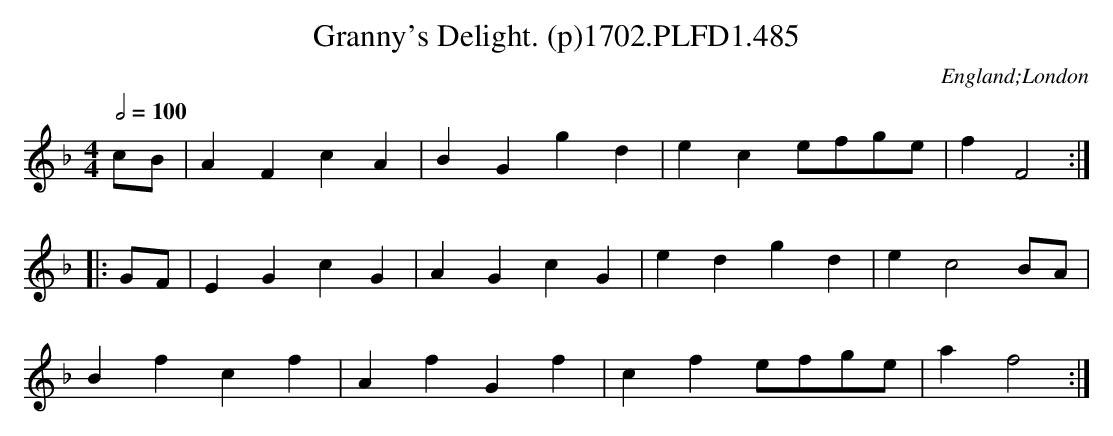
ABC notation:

X:1
T:Granny's Delight. (p)1702.PLFD1.485
M:4/4
L:1/4
Q:1/2=100
O:England;London
K:F
c/B/|AFcA|BGgd|ece/f/g/e/|fF2:|
|:G/F/|EGcG|AGcG|edgd|ec2B/A/|
Bfcf|AfGf|cfe/f/g/e/|af2:|
